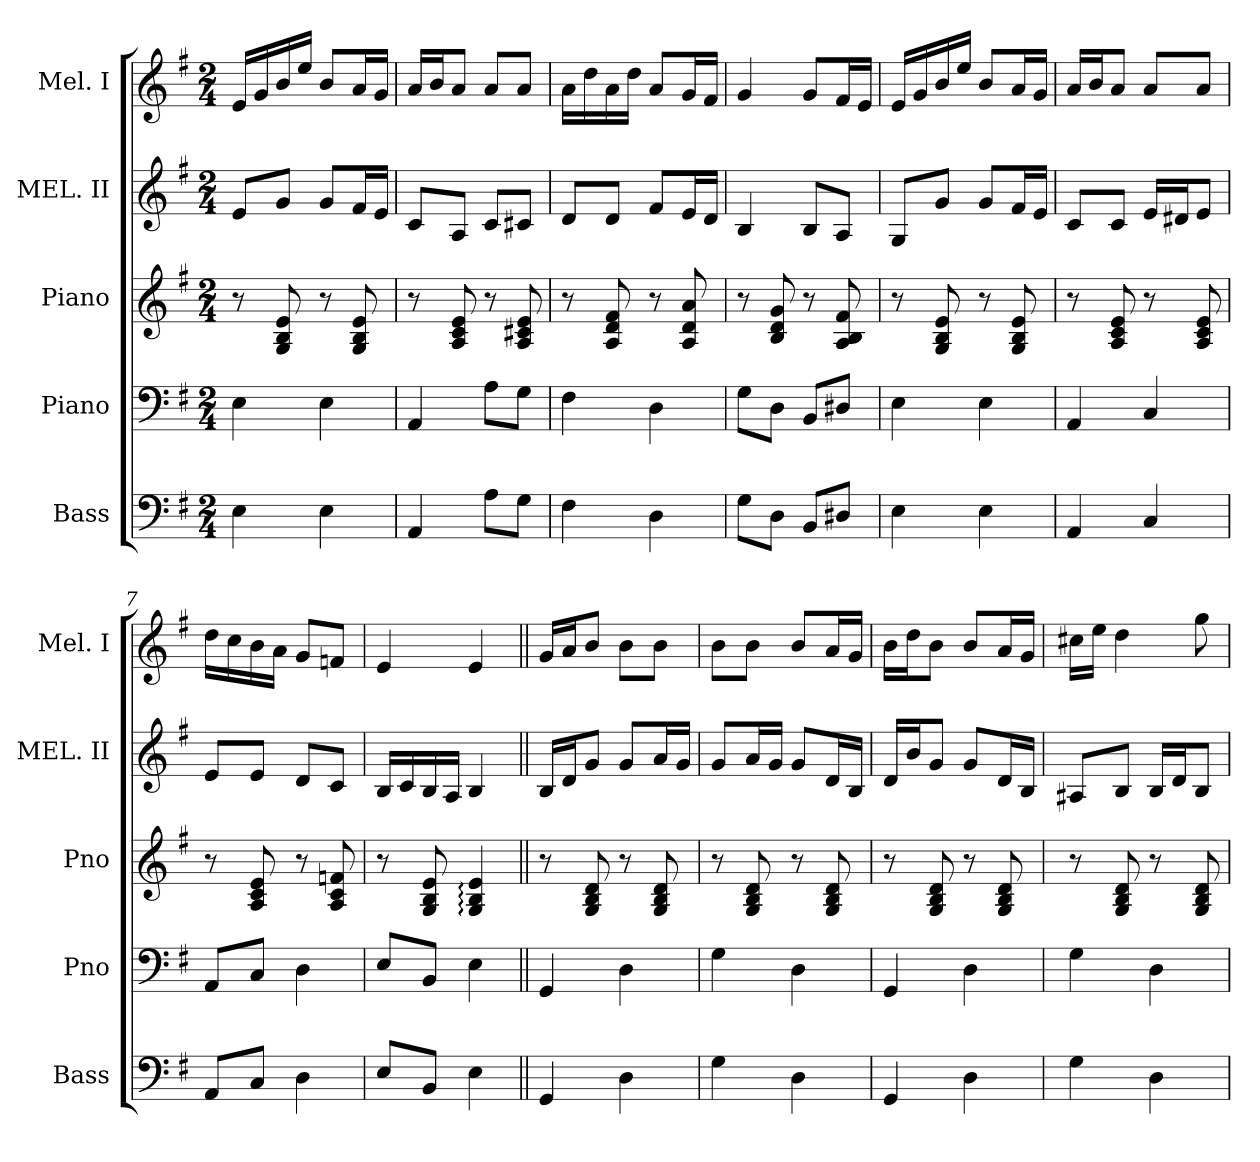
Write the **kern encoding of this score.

**kern	**kern	**kern	**kern	**kern
*part5	*part4	*part3	*part2	*part1
*staff5	*staff4	*staff3	*staff2	*staff1
*I"Bass	*I"Piano	*I"Piano	*I"MEL. II	*I"Mel. I
*I'Bass	*I'Pno	*I'Pno	*I'MEL. II	*I'Mel. I
*clefF4	*clefF4	*clefG2	*clefG2	*clefG2
*ITrd7c12	*	*	*	*
*k[f#]	*k[f#]	*k[f#]	*k[f#]	*k[f#]
*M2/4	*M2/4	*M2/4	*M2/4	*M2/4
=1	=1	=1	=1	=1
4EE\	4E\	8r	8e/L	16e/LL
.	.	.	.	16g/
.	.	8G/ 8B/ 8e/	8g/J	16b/
.	.	.	.	16ee/JJ
4EE\	4E\	8r	8g/L	8b/L
.	.	8G/ 8B/ 8e/	16f#/L	16a/L
.	.	.	16e/JJ	16g/JJ
=2	=2	=2	=2	=2
4AAA/	4AA/	8r	8c/L	16a/LL
.	.	.	.	16b/J
.	.	8A/ 8c/ 8e/	8A/J	8a/J
8AA\L	8A\L	8r	8c/L	8a/L
8GG\J	8G\J	8A/ 8c#X/ 8e/	8c#X/J	8a/J
=3	=3	=3	=3	=3
4FF#\	4F#\	8r	8d/L	16a\LL
.	.	.	.	16dd\
.	.	8A/ 8d/ 8f#/	8d/J	16a\
.	.	.	.	16dd\JJ
4DD\	4D\	8r	8f#/L	8a/L
.	.	8A/ 8d/ 8a/	16e/L	16g/L
.	.	.	16d/JJ	16f#/JJ
=4	=4	=4	=4	=4
8GG\L	8G\L	8r	4B/	4g/
8DD\J	8D\J	8B/ 8d/ 8g/	.	.
8BBB/L	8BB/L	8r	8B/L	8g/L
8DD#X/J	8D#X/J	8A/ 8B/ 8f#/	8A/J	16f#/L
.	.	.	.	16e/JJ
=5	=5	=5	=5	=5
4EE\	4E\	8r	8G/L	16e/LL
.	.	.	.	16g/
.	.	8G/ 8B/ 8e/	8g/J	16b/
.	.	.	.	16ee/JJ
4EE\	4E\	8r	8g/L	8b/L
.	.	8G/ 8B/ 8e/	16f#/L	16a/L
.	.	.	16e/JJ	16g/JJ
!!LO:LB:g=z
=6	=6	=6	=6	=6
4AAA/	4AA/	8r	8c/L	16a/LL
.	.	.	.	16b/J
.	.	8A/ 8c/ 8e/	8c/J	8a/J
4CC/	4C/	8r	16e/LL	8a/L
.	.	.	16d#X/J	.
.	.	8A/ 8c/ 8e/	8e/J	8a/J
=7	=7	=7	=7	=7
8AAA/L	8AA/L	8r	8e/L	16dd\LL
.	.	.	.	16cc\
8CC/J	8C/J	8A/ 8c/ 8e/	8e/J	16b\
.	.	.	.	16a\JJ
4DD\	4D\	8r	8d/L	8g/L
.	.	8A/ 8c/ 8fn/	8c/J	8fn/J
=8	=8	=8	=8	=8
8EE/L	8E/L	8r	16B/LL	4e/
.	.	.	16c/	.
8BBB/J	8BB/J	8G/ 8B/ 8e/	16B/	.
.	.	.	16A/JJ	.
4EE\	4E\	4G/: 4B/: 4e/:	4B/	4e/
=9||	=9||	=9||	=9||	=9||
4GGG/	4GG/	8r	16B/LL	16g/LL
.	.	.	16d/J	16a/J
.	.	8G/ 8B/ 8d/	8g/J	8b/J
4DD\	4D\	8r	8g/L	8b\L
.	.	8G/ 8B/ 8d/	16a/L	8b\J
.	.	.	16g/JJ	.
=10	=10	=10	=10	=10
4GG\	4G\	8r	8g/L	8b\L
.	.	8G/ 8B/ 8d/	16a/L	8b\J
.	.	.	16g/JJ	.
4DD\	4D\	8r	8g/L	8b/L
.	.	8G/ 8B/ 8d/	16d/L	16a/L
.	.	.	16B/JJ	16g/JJ
!!LO:PB:g=z
=11	=11	=11	=11	=11
4GGG/	4GG/	8r	16d/LL	16b\LL
.	.	.	16b/J	16dd\J
.	.	8G/ 8B/ 8d/	8g/J	8b\J
4DD\	4D\	8r	8g/L	8b/L
.	.	8G/ 8B/ 8d/	16d/L	16a/L
.	.	.	16B/JJ	16g/JJ
=12	=12	=12	=12	=12
4GG\	4G\	8r	8A#X/L	16cc#X\LL
.	.	.	.	16ee\JJ
.	.	8G/ 8B/ 8d/	8B/J	4dd\
4DD\	4D\	8r	16B/LL	.
.	.	.	16d/J	.
.	.	8G/ 8B/ 8d/	8B/J	8gg\
=	=	=	=	=
*-	*-	*-	*-	*-
